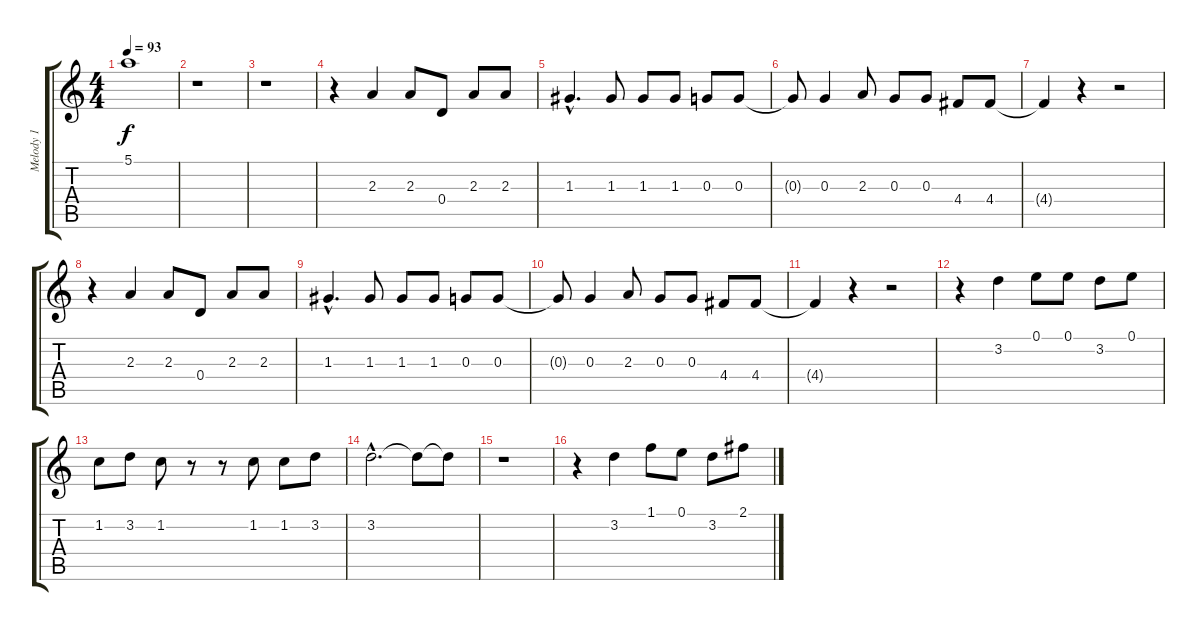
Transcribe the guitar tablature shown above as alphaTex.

\track ("Melody 1" "Melody 1") {instrument overdrivenguitar}
\staff {score tabs}
\tuning (E4 B3 G3 D3 A2 E2) {hide}
\ts (4 4)
\tempo 93
\clef g2
\ks c
5.1{t}.1{dy f} |
r.1 |
r.1 |
r.4 2.3.4 2.3.8 0.4.8 2.3.8 2.3.8 |
1.3{hac}.4{d} 1.3.8 1.3.8 1.3.8 0.3.8 0.3.8 |
0.3{t}.8 0.3.4 2.3.8 0.3.8 0.3.8 4.4.8 4.4.8 |
4.4{t}.4 r.4 r.2 |
r.4 2.3.4 2.3.8 0.4.8 2.3.8 2.3.8 |
1.3{hac}.4{d} 1.3.8 1.3.8 1.3.8 0.3.8 0.3.8 |
0.3{t}.8 0.3.4 2.3.8 0.3.8 0.3.8 4.4.8 4.4.8 |
4.4{t}.4 r.4 r.2 |
r.4 3.2.4 0.1.8 0.1.8 3.2.8 0.1.8 |
1.2.8 3.2.8 1.2.8 r.8 r.8 1.2.8 1.2.8 3.2.8 |
3.2{hac}.2{d} 3.2{t}.8 3.2{t}.8 |
r.1 |
r.4 3.2.4 1.1.8 0.1.8 3.2.8 2.1.8
